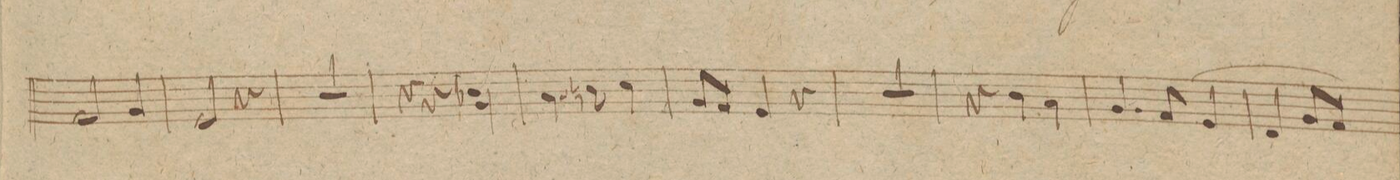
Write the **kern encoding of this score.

**kern	**dynam
*I"Violino IIdo	*
*clefG2	*
*k[]	*
*met(c|)	*
*M3/4	*
2f/	.
4g/	.
=69	=69
2e/	.
4r	.
=70	=70
2.r	.
=71	=71
4r	.
4r	.
4b-X 4g\	.
=72	=72
4.a\	.
8bn\	.
4cc\	.
=73	=73
8g/L	.
8f/J	.
4e/	.
4r	.
=74	=74
2.r	.
=75	=75
4r	.
4b\	.
4a\	.
=76	=76
4.g/	.
(>8f/	.
4e/	.
=77	=77
4d/	.
8g/L	.
8f/J)	.
*-	*-
